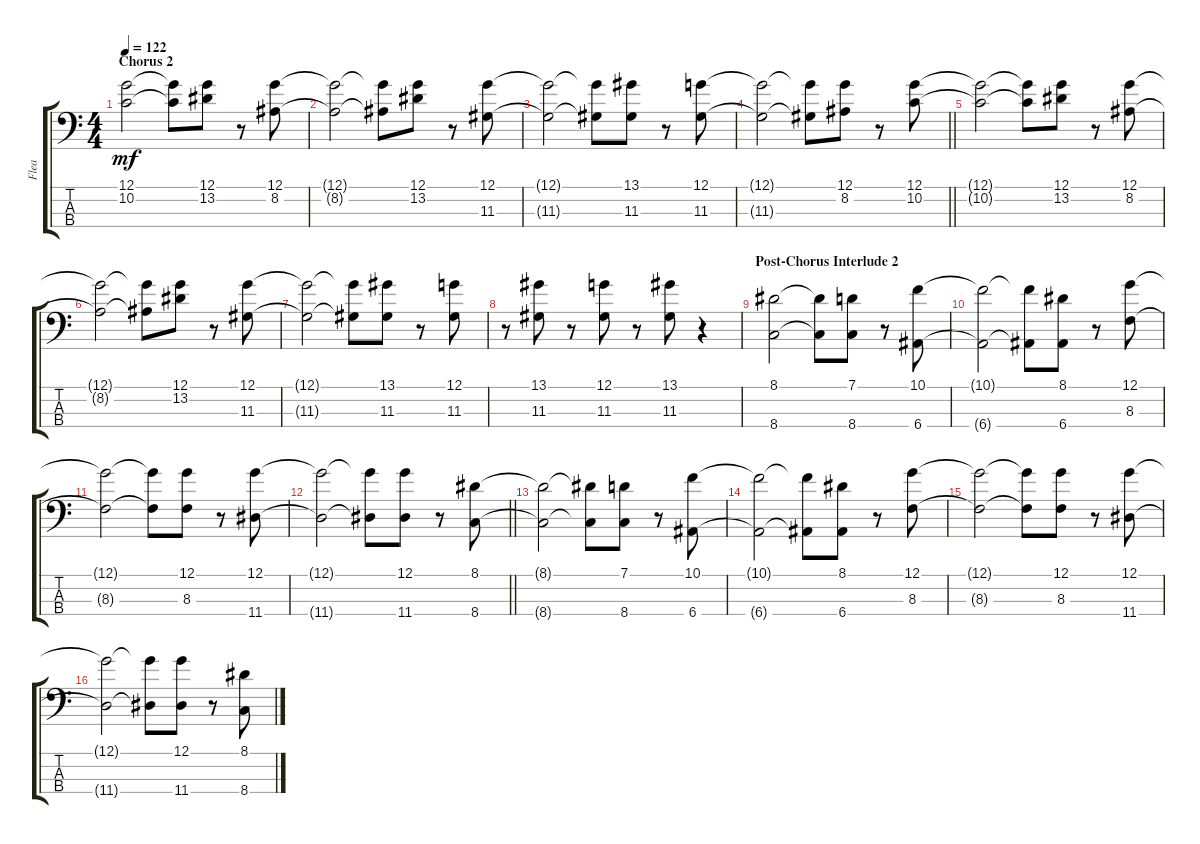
\track ("Flea" "Flea") {instrument electricbassfinger}
\staff {score tabs}
\tuning (G2 D2 A1 E1) {hide}
\ts (4 4)
\section ("" "Chorus 2")
\tempo 122
\clef f4
\ks c
(12.1{t} 10.2{t}).2{dy mf} (12.1{t} 10.2{t}).8 (12.1 13.2).8 r.8 (12.1 8.2).8 |
(12.1{t} 8.2{t}).2 (12.1{t} 8.2{t}).8 (12.1 13.2).8 r.8 (12.1 11.3).8 |
(12.1{t} 11.3{t}).2 (12.1{t} 11.3{t}).8 (13.1 11.3).8 r.8 (12.1 11.3).8 |
\barLineRight lightlight
(12.1{t} 11.3{t}).2 (12.1{t} 11.3{t}).8 (12.1 8.2).8 r.8 (12.1 10.2).8 |
(12.1{t} 10.2{t}).2 (12.1{t} 10.2{t}).8 (12.1 13.2).8 r.8 (12.1 8.2).8 |
(12.1{t} 8.2{t}).2 (12.1{t} 8.2{t}).8 (12.1 13.2).8 r.8 (12.1 11.3).8 |
(12.1{t} 11.3{t}).2 (12.1{t} 11.3{t}).8 (13.1 11.3).8 r.8 (12.1 11.3).8 |
r.8 (13.1 11.3).8 r.8 (12.1 11.3).8 r.8 (13.1 11.3).8 r.4 |
\section ("" "Post-Chorus Interlude 2")
(8.1 8.4).2 (8.1{t} 8.4{t}).8 (7.1 8.4).8 r.8 (10.1 6.4).8 |
(10.1{t} 6.4{t}).2 (10.1{t} 6.4{t}).8 (8.1 6.4).8 r.8 (12.1 8.3).8 |
(12.1{t} 8.3{t}).2 (12.1{t} 8.3{t}).8 (12.1 8.3).8 r.8 (12.1 11.4).8 |
\barLineRight lightlight
(12.1{t} 11.4{t}).2 (12.1{t} 11.4{t}).8 (12.1 11.4).8 r.8 (8.1 8.4).8 |
(8.1{t} 8.4{t}).2 (8.1{t} 8.4{t}).8 (7.1 8.4).8 r.8 (10.1 6.4).8 |
(10.1{t} 6.4{t}).2 (10.1{t} 6.4{t}).8 (8.1 6.4).8 r.8 (12.1 8.3).8 |
(12.1{t} 8.3{t}).2 (12.1{t} 8.3{t}).8 (12.1 8.3).8 r.8 (12.1 11.4).8 |
(12.1{t} 11.4{t}).2 (12.1{t} 11.4{t}).8 (12.1 11.4).8 r.8 (8.1 8.4).8
